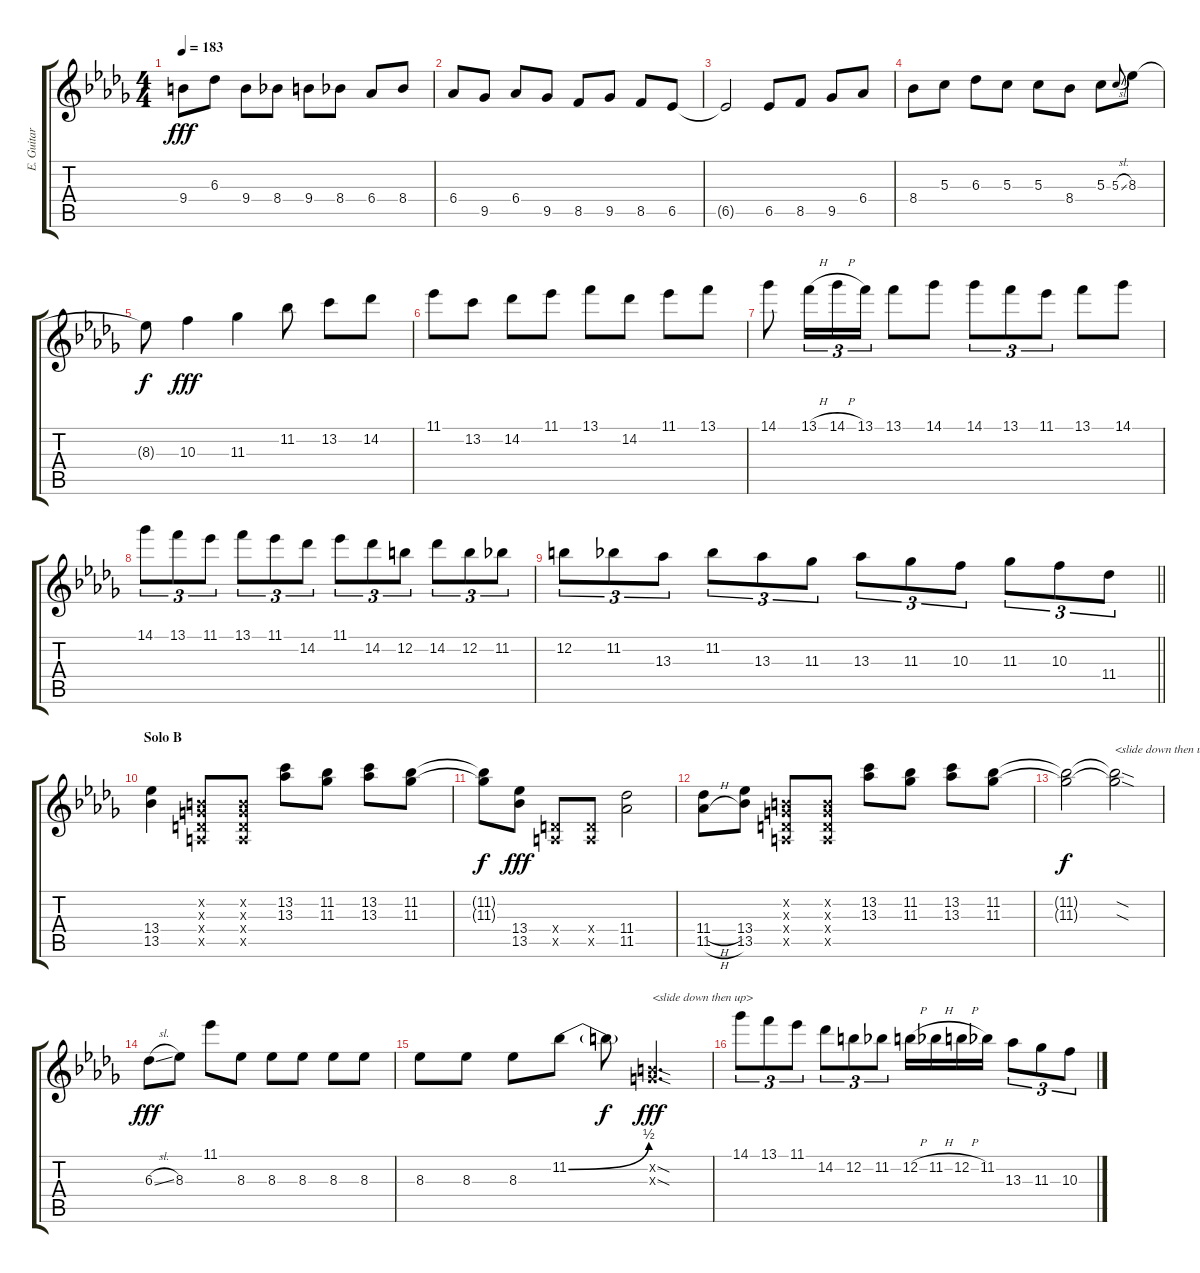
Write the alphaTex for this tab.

\track ("E. Guitar IV" "E. Guitar ") {instrument overdrivenguitar}
\staff {score tabs}
\tuning (E4 B3 G3 D3 A2 E2) {hide}
\ts (4 4)
\tempo 183
\clef g2
\ks db
9.4.8{dy fff} 6.3.8 9.4.8 8.4.8 9.4.8 8.4.8 6.4.8 8.4.8 |
6.4.8 9.5.8 6.4.8 9.5.8 8.5.8 9.5.8 8.5.8 6.5.8 |
6.5{t}.2 6.5.8 8.5.8 9.5.8 6.4.8 |
8.4.8 5.3.8 6.3.8 5.3.8 5.3.8 8.4.8 5.3.8 5.3{sl}.8{gr onbeat} 8.3.8 |
8.3{t}.8{dy f} 10.3.4{dy fff} 11.3.4 11.2.8 13.2.8 14.2.8 |
11.1.8 13.2.8 14.2.8 11.1.8 13.1.8 14.2.8 11.1.8 13.1.8 |
14.1.8 13.1{h}.16{tu (3 2)} 14.1{h}.16{tu (3 2)} 13.1.16{tu (3 2)} 13.1.8 14.1.8 14.1.8{tu (3 2)} 13.1.8{tu (3 2)} 11.1.8{tu (3 2)} 13.1.8 14.1.8 |
14.1.8{tu (3 2)} 13.1.8{tu (3 2)} 11.1.8{tu (3 2)} 13.1.8{tu (3 2)} 11.1.8{tu (3 2)} 14.2.8{tu (3 2)} 11.1.8{tu (3 2)} 14.2.8{tu (3 2)} 12.2.8{tu (3 2)} 14.2.8{tu (3 2)} 12.2.8{tu (3 2)} 11.2.8{tu (3 2)} |
\barLineRight lightlight
12.2.8{tu (3 2)} 11.2.8{tu (3 2)} 13.3.8{tu (3 2)} 11.2.8{tu (3 2)} 13.3.8{tu (3 2)} 11.3.8{tu (3 2)} 13.3.8{tu (3 2)} 11.3.8{tu (3 2)} 10.3.8{tu (3 2)} 11.3.8{tu (3 2)} 10.3.8{tu (3 2)} 11.4.8{tu (3 2)} |
\section ("" "Solo B")
(13.4 13.5).4 (0.2{x} 0.3{x} 0.4{x} 0.5{x}).8 (0.2{x} 0.3{x} 0.4{x} 0.5{x}).8 (13.2 13.3).8 (11.2 11.3).8 (13.2 13.3).8 (11.2 11.3).8 |
(11.2{t} 11.3{t}).8{dy f} (13.4 13.5).8{dy fff} (0.4{x} 0.5{x}).8 (0.4{x} 0.5{x}).8 (11.4 11.5).2 |
(11.4{h} 11.5{h}).8 (13.4 13.5).8 (0.2{x} 0.3{x} 0.4{x} 0.5{x}).8 (0.2{x} 0.3{x} 0.4{x} 0.5{x}).8 (13.2 13.3).8 (11.2 11.3).8 (13.2 13.3).8 (11.2 11.3).8 |
(11.2{t} 11.3{t}).2{dy f} (11.2{sod t} 11.3{sod t}).2{txt "<slide down then up>"} |
6.3{sl}.8{dy fff} 8.3.8 11.1.8 8.3.8 8.3.8 8.3.8 8.3.8 8.3.8 |
8.3.8 8.3.8 8.3.8 11.2{be (bend 0 0 60 2)}.8 11.2{t}.8{dy f} (0.2{sod x} 0.3{sod x}).4{d txt "<slide down then up>" dy fff} |
14.1.8{tu (3 2)} 13.1.8{tu (3 2)} 11.1.8{tu (3 2)} 14.2.8{tu (3 2)} 12.2.8{tu (3 2)} 11.2.8{tu (3 2)} 12.2{h}.16 11.2{h}.16 12.2{h}.16 11.2.16 13.3.8{tu (3 2)} 11.3.8{tu (3 2)} 10.3.8{tu (3 2)}
